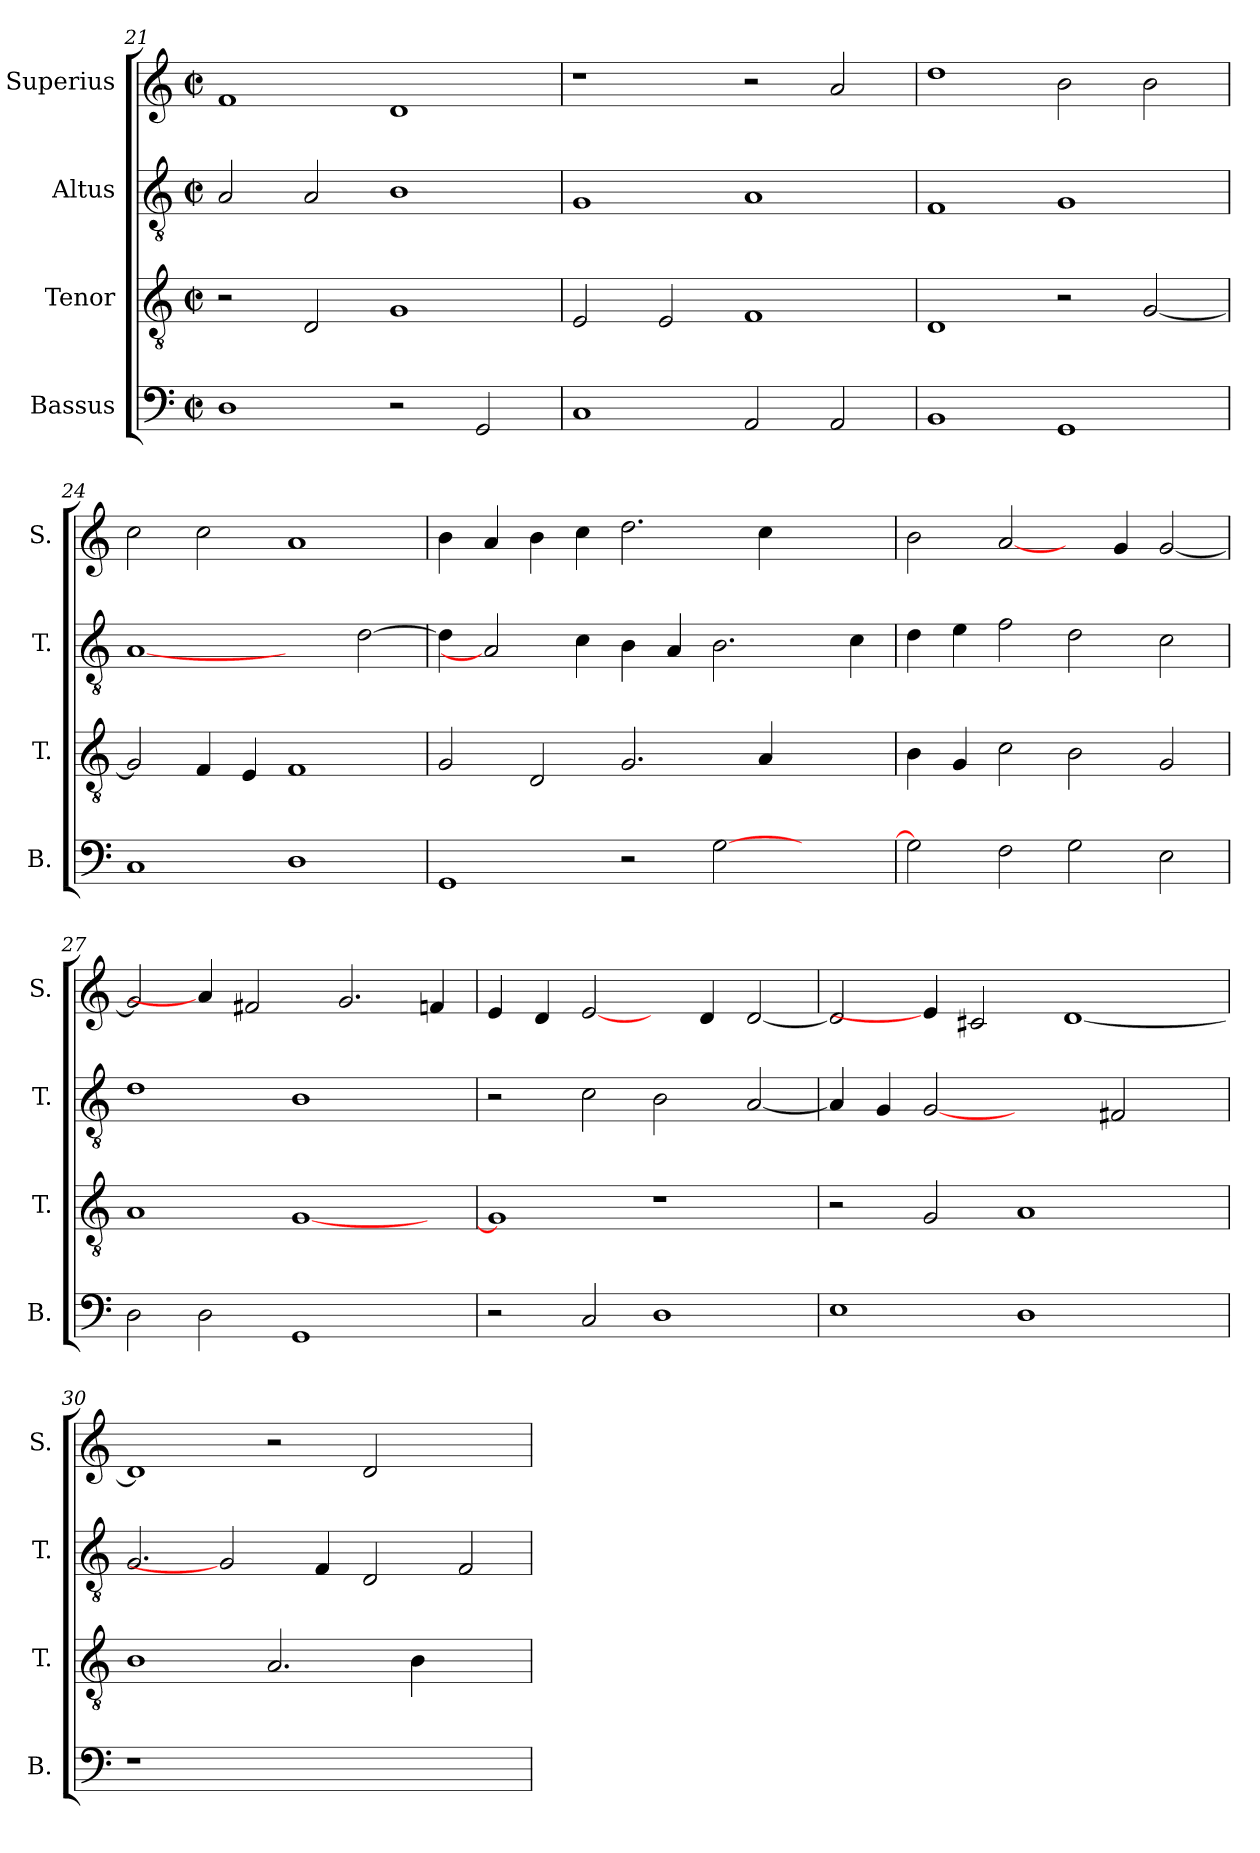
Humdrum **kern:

**kern	**kern	**kern	**kern
*part4	*part3	*part2	*part1
*staff4	*staff3	*staff2	*staff1
*I"Bassus	*I"Tenor	*I"Altus	*I"Superius
*I'B.	*I'T.	*I'T.	*I'S.
!!LO:PB:g=z
*clefF4	*clefGv2	*clefGv2	*clefG2
*	*ITrd7c12	*ITrd7c12	*
*k[]	*k[]	*k[]	*k[]
*C:	*C:	*C:	*C:
*M2/2	*M2/2	*M2/2	*M2/2
*met(c|)	*met(c|)	*met(c|)	*met(c|)
=21	=21	=21	=21
1Di	2r	2AAi/	1fi
.	2DDi/	2AAi/	.
2r	1GGi	1BBi	1di
2GGi/	.	.	.
=22	=22	=22	=22
1Ci	2EEi/	1GGi	1r
.	2EEi/	.	.
2AAi/	1FFi	1AAi	2r
2AAi/	.	.	2ai/
=23	=23	=23	=23
1BBi	1DDi	1FFi	1ddi
1GGi	2r	1GGi	2bi\
.	[<2GGi/	.	2bi\
=24	=24	=24	=24
1Ci	2GGi/]	[1AAi	2cci\
.	4FFi/	.	2cci\
.	4EEi/	.	.
1Di	1FFi	2ryy	1ai
.	.	[>2Di\	.
=25	=25	=25	=25
1GGi	2GGi/	4Di\]	4bi\
.	.	2AAi]	4ai/
.	2DDi/	.	4bi\
.	.	4Ci\	4cci\
2r	2.GGi/	4BBi\	2.ddi\
.	.	4AAi/	.
[>2Gi\	.	2.BBi\	.
.	4AAi/	.	4cci\
2ryy	2ryy	.	2ryy
.	.	4Ci\	.
!!LO:LB:g=z
=26	=26	=26	=26
2Gi\]	4BBi\	4Di\	2bi\
.	4GGi/	4Ei\	.
2Fi\	2Ci\	2Fi\	[2ai/
2Gi\	2BBi\	2Di\	4ryy
.	.	.	4gi/
2Ei\	2GGi/	2Ci\	[<2gi/
=27	=27	=27	=27
2Di\	1AAi	1Di	2gi/]
2Di\	.	.	4ai/]
.	.	.	2f#Xi/
1GGi	[<1GGi	1BBi	.
.	.	.	2.gi/
4ryy	4ryy	4ryy	4fi/
=28	=28	=28	=28
2r	1GGi]	2r	4ei/
.	.	.	4di/
2Ci/	.	2Ci\	[2ei/
1Di	1r	2BBi\	4ryy
.	.	.	4di/
.	.	[<2AAi/	[<2di/
=29	=29	=29	=29
1Ei	2r	4AAi/]	2di/]
.	.	4GGi/	.
.	2GGi/	[2GGi	4ei/]
.	.	.	2c#Xi/
1Di	1AAi	2ryy	.
.	.	.	[<1di
.	.	2FF#Xi/	.
4ryy	4ryy	4ryy	.
=30	=30	=30	=30
!LO:N:vis=1	!	!	!
1r	1BBi	2.GGi/	1di]
.	.	2GGi]	.
1.ryy	2.AAi/	.	2r
.	.	4FFi/	.
.	.	2DDi/	2di/
.	4BBi\	.	.
.	2ryy	2FFi/	2ryy
=	=	=	=
*-	*-	*-	*-
